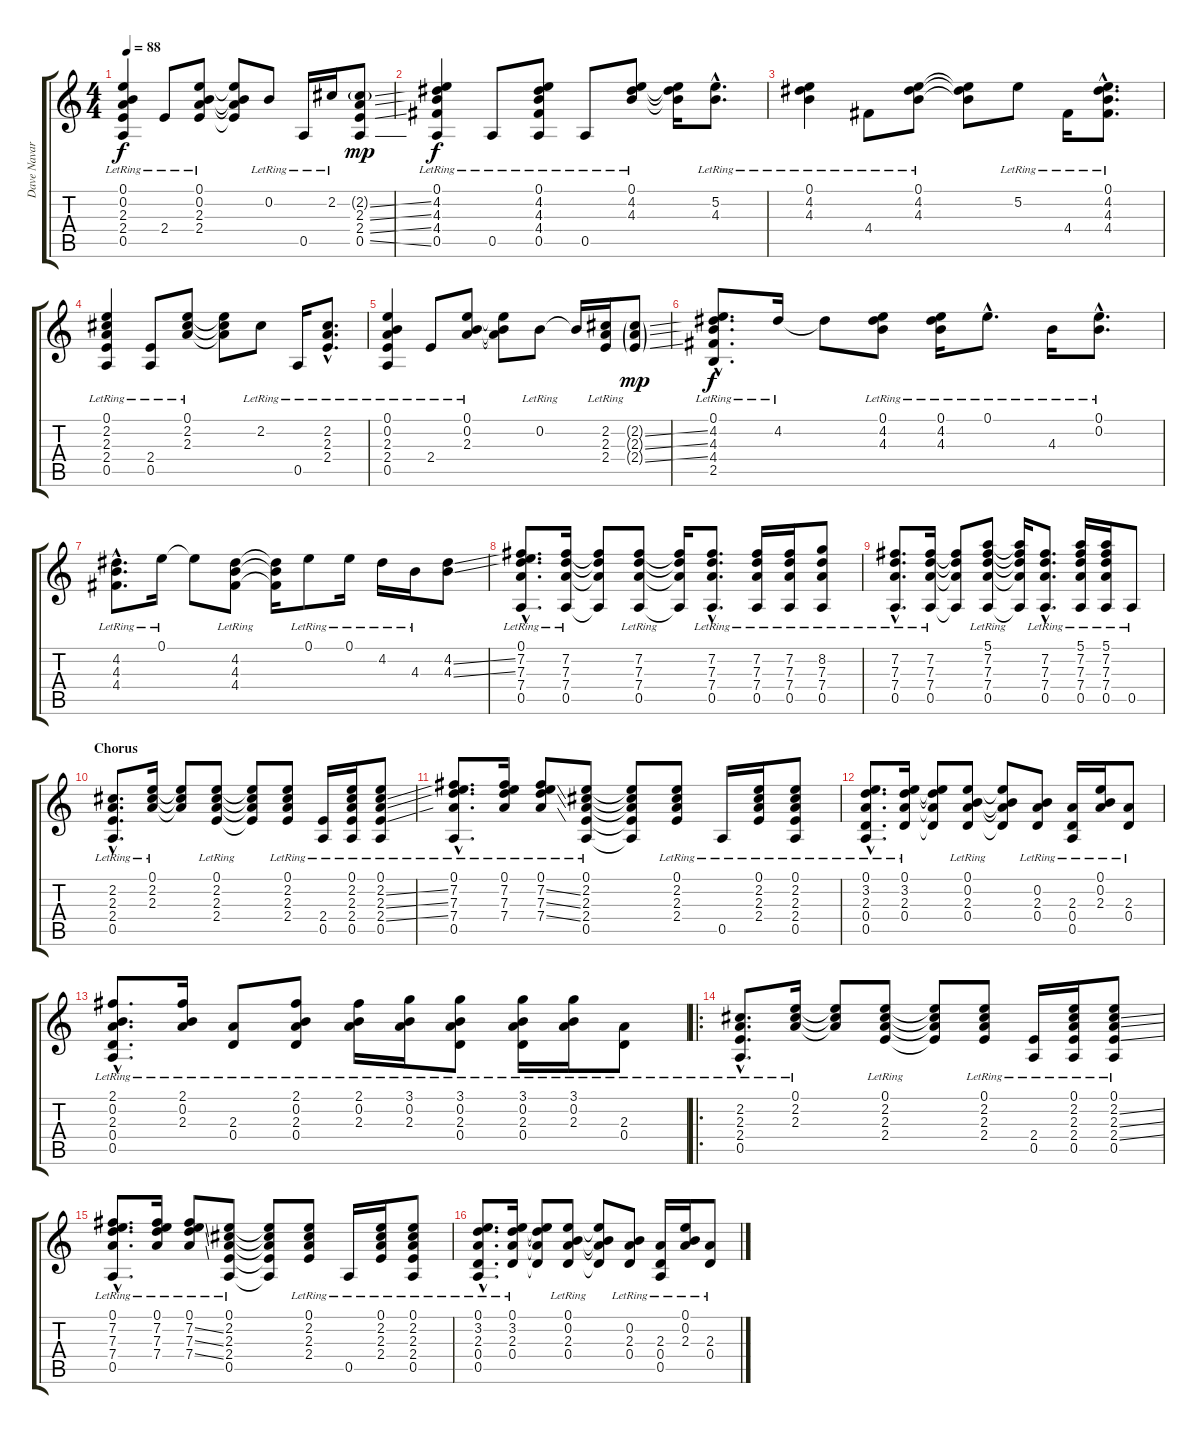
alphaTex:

\track ("Dave Navarro Clean" "Dave Navar") {instrument electricguitarclean}
\staff {score tabs}
\tuning (E4 B3 G3 D3 A2 E2) {hide}
\ts (4 4)
\tempo 88
\clef g2
\ks c
(0.1{lr} 0.2{lr} 2.3{lr} 2.4{lr} 0.5{lr}).4{dy f} 2.4{lr}.8 (0.1{lr} 0.2{lr} 2.3{lr} 2.4{lr}).8 (0.1{t} 0.2{t} 2.3{t} 2.4{t}).8 0.2{lr}.8 0.5{lr}.16 2.2{lr}.16 (2.2{ss g} 2.3{ss} 2.4{ss} 0.5{ss}).8{dy mp} |
(0.1{lr} 4.2{lr} 4.3{lr} 4.4{lr} 0.5{lr}).4{dy f} 0.5{lr}.8 (0.1{lr} 4.2{lr} 4.3{lr} 4.4{lr} 0.5{lr}).8 0.5{lr}.8 (0.1{lr} 4.2{lr} 4.3{lr}).8 (0.1{t} 4.2{t} 4.3{t}).16 (5.2{hac lr} 4.3{hac lr}).8{d} |
(0.1{lr} 4.2{lr} 4.3{lr}).4 4.4{lr}.8 (0.1{lr} 4.2{lr} 4.3{lr}).8 (0.1{t} 4.2{t} 4.3{t}).8 5.2{lr}.8 4.4{lr}.16 (0.1{hac lr} 4.2{hac lr} 4.3{hac lr} 4.4{hac lr}).8{d} |
(0.1{lr} 2.2{lr} 2.3{lr} 2.4{lr} 0.5{lr}).4 (2.4{lr} 0.5{lr}).8 (0.1{lr} 2.2{lr} 2.3{lr}).8 (0.1{t} 2.2{t} 2.3{t}).8 2.2{lr}.8 0.5{lr}.16 (2.2{hac lr} 2.3{hac lr} 2.4{hac lr}).8{d} |
(0.1{lr} 0.2{lr} 2.3{lr} 2.4{lr} 0.5{lr}).4 2.4{lr}.8 (0.1{lr} 0.2{lr} 2.3{lr}).8 (0.1{t} 0.2{t} 2.3{t}).8 0.2{lr}.8 0.2{t}.16 (2.2{lr} 2.3{lr} 2.4{lr}).16 (2.2{ss g} 2.3{ss g} 2.4{ss g}).8{dy mp} |
(0.1{hac lr} 4.2{hac lr} 4.3{hac lr} 4.4{hac lr} 2.5{hac lr}).8{d dy f} 4.2{lr}.16 4.2{t}.8 (0.1{lr} 4.2{lr} 4.3{lr}).8 (0.1{lr} 4.2{lr} 4.3{lr}).16 0.1{hac lr}.8{d} 4.3{lr}.16 (0.1{hac lr} 0.2{hac lr}).8{d} |
(4.2{hac lr} 4.3{hac lr} 4.4{hac lr}).8{d} 0.1{lr}.16 0.1{t}.8 (4.2{lr} 4.3{lr} 4.4{lr}).8 (4.2{t} 4.3{t} 4.4{t}).16 0.1{lr}.8 0.1{lr}.16 4.2{lr}.16 4.3{lr}.16 (4.2{ss} 4.3{ss}).8 |
(0.1{hac lr} 7.2{hac lr} 7.3{hac lr} 7.4{hac lr} 0.5{hac lr}).8{d} (7.2{lr} 7.3{lr} 7.4{lr} 0.5{lr}).16 (7.2{t} 7.3{t} 7.4{t} 0.5{t}).8 (7.2{lr} 7.3{lr} 7.4{lr} 0.5{lr}).8 (7.2{t} 7.3{t} 7.4{t} 0.5{t}).16 (7.2{hac lr} 7.3{hac lr} 7.4{hac lr} 0.5{hac lr}).8{d} (7.2{lr} 7.3{lr} 7.4{lr} 0.5{lr}).16 (7.2{lr} 7.3{lr} 7.4{lr} 0.5{lr}).16 (8.2{lr} 7.3{lr} 7.4{lr} 0.5{lr}).8 |
(7.2{hac lr} 7.3{hac lr} 7.4{hac lr} 0.5{hac lr}).8{d} (7.2{lr} 7.3{lr} 7.4{lr} 0.5{lr}).16 (7.2{t} 7.3{t} 7.4{t} 0.5{t}).8 (5.1{lr} 7.2{lr} 7.3{lr} 7.4{lr} 0.5{lr}).8 (5.1{t} 7.2{t} 7.3{t} 7.4{t} 0.5{t}).16 (7.2{hac lr} 7.3{hac lr} 7.4{hac lr} 0.5{hac lr}).8{d} (5.1{lr} 7.2{lr} 7.3{lr} 7.4{lr} 0.5{lr}).16 (5.1{lr} 7.2{lr} 7.3{lr} 7.4{lr} 0.5{lr}).16 0.5{lr}.8 |
\section ("" "Chorus")
(2.2{hac lr} 2.3{hac lr} 2.4{hac lr} 0.5{hac lr}).8{d} (0.1{lr} 2.2{lr} 2.3{lr}).16 (0.1{t} 2.2{t} 2.3{t}).8 (0.1{lr} 2.2{lr} 2.3{lr} 2.4{lr}).8 (0.1{t} 2.2{t} 2.3{t} 2.4{t}).8 (0.1{lr} 2.2{lr} 2.3{lr} 2.4{lr}).8 (2.4{lr} 0.5{lr}).16 (0.1{lr} 2.2{lr} 2.3{lr} 2.4{lr} 0.5{lr}).16 (0.1{lr} 2.2{ss} 2.3{ss} 2.4{ss} 0.5{lr}).8 |
(0.1{hac lr} 7.2{hac lr} 7.3{hac lr} 7.4{hac lr} 0.5{hac lr}).8{d} (0.1{lr} 7.2{lr} 7.3{lr} 7.4{lr}).16 (0.1{lr} 7.2{ss} 7.3{ss} 7.4{ss}).8 (0.1{lr} 2.2{lr} 2.3{lr} 2.4{lr} 0.5{lr}).8 (0.1{t} 2.2{t} 2.3{t} 2.4{t} 0.5{t}).8 (0.1{lr} 2.2{lr} 2.3{lr} 2.4{lr}).8 0.5{lr}.16 (0.1{lr} 2.2{lr} 2.3{lr} 2.4{lr}).16 (0.1{lr} 2.2{lr} 2.3{lr} 2.4{lr} 0.5{lr}).8 |
(0.1{hac lr} 3.2{hac lr} 2.3{hac lr} 0.4{hac lr} 0.5{hac lr}).8{d} (0.1{lr} 3.2{lr} 2.3{lr} 0.4{lr}).16 (0.1{t} 3.2{t} 2.3{t} 0.4{t}).8 (0.1{lr} 0.2{lr} 2.3{lr} 0.4{lr}).8 (0.1{t} 0.2{t} 2.3{t} 0.4{t}).8 (0.2{lr} 2.3{lr} 0.4{lr}).8 (2.3{lr} 0.4{lr} 0.5{lr}).16 (0.1{lr} 0.2{lr} 2.3{lr}).16 (2.3{lr} 0.4{lr}).8 |
(2.1{hac lr} 0.2{hac lr} 2.3{hac lr} 0.4{hac lr} 0.5{hac lr}).8{d} (2.1{lr} 0.2{lr} 2.3{lr}).16 (2.3{lr} 0.4{lr}).8 (2.1{lr} 0.2{lr} 2.3{lr} 0.4{lr}).8 (2.1{lr} 0.2{lr} 2.3{lr}).16 (3.1{lr} 0.2{lr} 2.3{lr}).16 (3.1{lr} 0.2{lr} 2.3{lr} 0.4{lr}).8 (3.1{lr} 0.2{lr} 2.3{lr} 0.4{lr}).16 (3.1{lr} 0.2{lr} 2.3{lr}).16 (2.3{lr} 0.4{lr}).8 |
\ro
(2.2{hac lr} 2.3{hac lr} 2.4{hac lr} 0.5{hac lr}).8{d} (0.1{lr} 2.2{lr} 2.3{lr}).16 (0.1{t} 2.2{t} 2.3{t}).8 (0.1{lr} 2.2{lr} 2.3{lr} 2.4{lr}).8 (0.1{t} 2.2{t} 2.3{t} 2.4{t}).8 (0.1{lr} 2.2{lr} 2.3{lr} 2.4{lr}).8 (2.4{lr} 0.5{lr}).16 (0.1{lr} 2.2{lr} 2.3{lr} 2.4{lr} 0.5{lr}).16 (0.1{lr} 2.2{ss} 2.3{ss} 2.4{ss} 0.5{lr}).8 |
(0.1{hac lr} 7.2{hac lr} 7.3{hac lr} 7.4{hac lr} 0.5{hac lr}).8{d} (0.1{lr} 7.2{lr} 7.3{lr} 7.4{lr}).16 (0.1{lr} 7.2{ss} 7.3{ss} 7.4{ss}).8 (0.1{lr} 2.2{lr} 2.3{lr} 2.4{lr} 0.5{lr}).8 (0.1{t} 2.2{t} 2.3{t} 2.4{t} 0.5{t}).8 (0.1{lr} 2.2{lr} 2.3{lr} 2.4{lr}).8 0.5{lr}.16 (0.1{lr} 2.2{lr} 2.3{lr} 2.4{lr}).16 (0.1{lr} 2.2{lr} 2.3{lr} 2.4{lr} 0.5{lr}).8 |
(0.1{hac lr} 3.2{hac lr} 2.3{hac lr} 0.4{hac lr} 0.5{hac lr}).8{d} (0.1{lr} 3.2{lr} 2.3{lr} 0.4{lr}).16 (0.1{t} 3.2{t} 2.3{t} 0.4{t}).8 (0.1{lr} 0.2{lr} 2.3{lr} 0.4{lr}).8 (0.1{t} 0.2{t} 2.3{t} 0.4{t}).8 (0.2{lr} 2.3{lr} 0.4{lr}).8 (2.3{lr} 0.4{lr} 0.5{lr}).16 (0.1{lr} 0.2{lr} 2.3{lr}).16 (2.3{lr} 0.4{lr}).8
